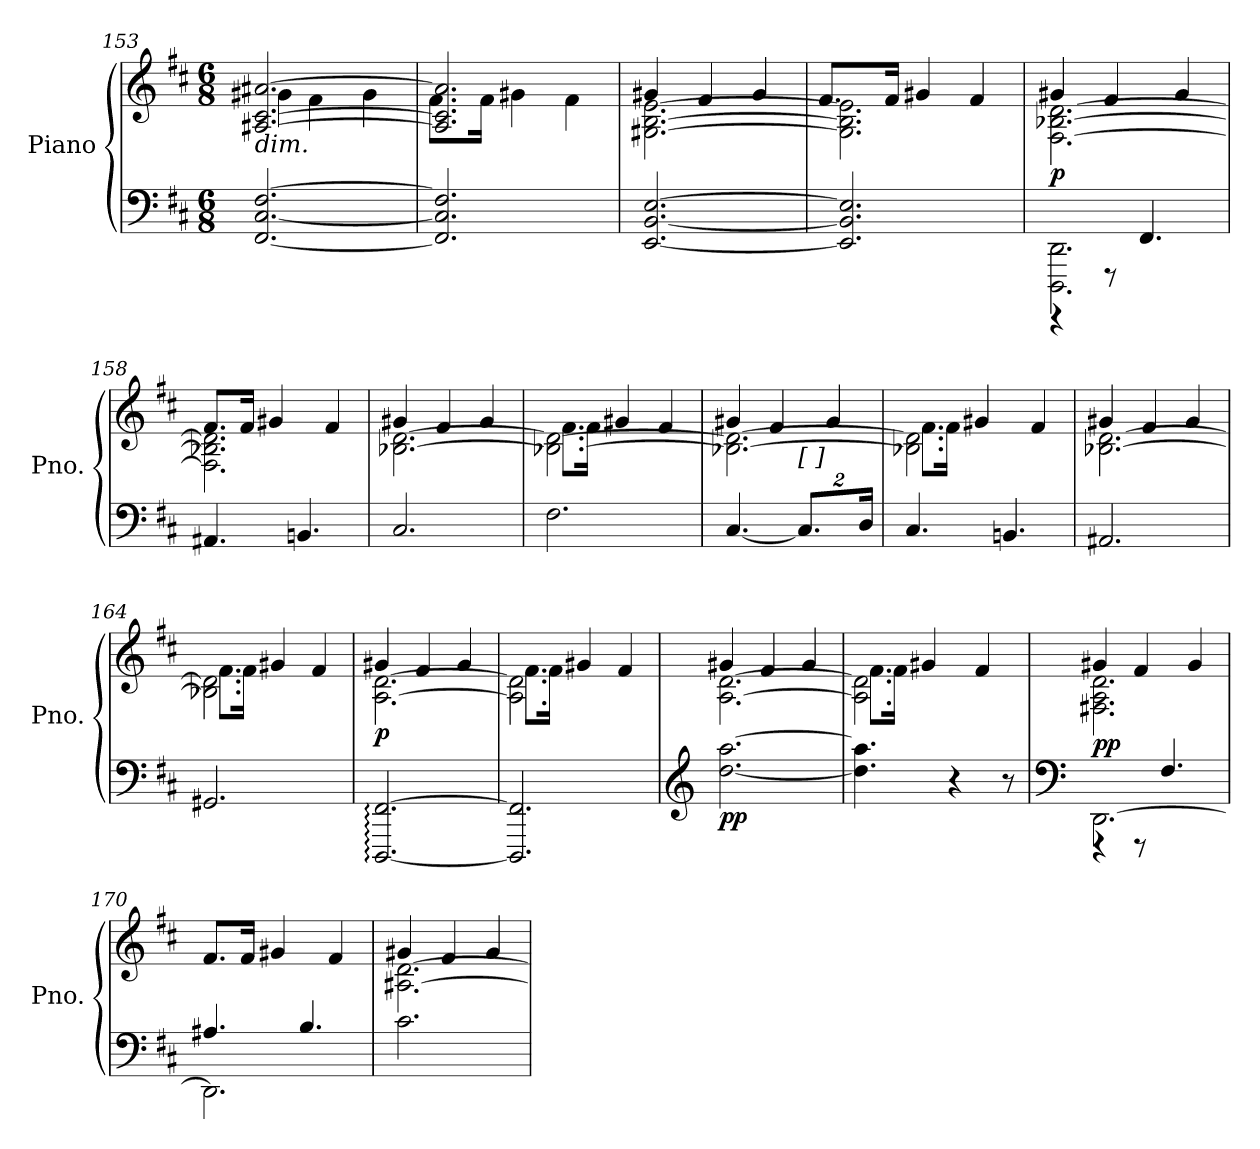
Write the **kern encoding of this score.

**kern	**kern	**dynam
*part1	*part1	*part1
*staff2	*staff1	*staff1/2
*I"Piano	*	*
*I'Pno.	*	*
*clefF4	*clefG2	*
*k[f#c#]	*k[f#c#]	*
*M6/8	*M6/8	*
=153	=153	=153
*	*^	*
!	!LO:TX:b:i:t=dim.	!	!
[2.FF#/ [2.C#/ [2.F#/	[2.A#X/ [2.c#/ [2.a#X/	4g#X\	.
.	.	4f#\	.
.	.	4g#\	.
=154	=154	=154	=154
2.FF#/] 2.C#/] 2.F#/]	2.A#/] 2.c#/] 2.a#/]	8.f#\L	.
.	.	16f#\Jk	.
.	.	4g#X\	.
.	.	4f#\	.
=155	=155	=155	=155
[2.EE/ [2.BB/ [2.E/	[2.G#X\ [2.B\ [2.e\	4g#X/	.
.	.	4f#/	.
.	.	4g#/	.
!!LO:LB:g=z	!!
=156	=156	=156	=156
2.EE/] 2.BB/] 2.E/]	2.G#\] 2.B\] 2.e\]	8.f#/L	.
.	.	16f#/Jk	.
.	.	4g#X/	.
.	.	4f#/	.
=157	=157	=157	=157
*^	*	*	*
!	!	!	!	!LO:DY:b
2.DDD\ 2.DD\	4r	[2.F#\ [2.B-X\ [2.d\	4g#X/	p
.	8r	.	4f#/	.
.	4.FF#/	.	.	.
.	.	.	4g#/	.
*v	*v	*	*	*
=158	=158	=158	=158
4.AA#X/	2.F#\] 2.B-X\] 2.d\]	8.f#/L	.
.	.	16f#/Jk	.
.	.	4g#X/	.
4.BBn/	.	.	.
.	.	4f#/	.
=159	=159	=159	=159
2.C#/	[2.B-X\ [2.d\	4g#X/	.
.	.	4f#/	.
.	.	4g#/	.
=160	=160	=160	=160
2.F#\	2.B-X\_ 2.d\_	8.f#\L	.
.	.	16f#\Jk	.
.	.	4g#X/	.
.	.	4f#/	.
!!LO:PB:g=z	!!
=161	=161	=161	=161
[4.C#/	2.B-X\_ 2.d\_	4g#X/	.
.	.	4f#/	.
*Xbrackettup	*	*	*
!LO:TX:a:t=[   ]	!	!	!
16%3.C#/L]	.	.	.
.	.	4g#/	.
32%3D/Jk	.	.	.
=162	=162	=162	=162
4.C#/	2.B-X\] 2.d\]	8.f#\L	.
.	.	16f#\Jk	.
.	.	4g#X/	.
4.BBn/	.	.	.
.	.	4f#/	.
=163	=163	=163	=163
2.AA#X/	[2.B-X\ [2.d\	4g#X/	.
.	.	4f#/	.
.	.	4g#/	.
=164	=164	=164	=164
2.GG#X/	2.B-X\] 2.d\]	8.f#\L	.
.	.	16f#\Jk	.
.	.	4g#X/	.
.	.	4f#/	.
=165	=165	=165	=165
!	!	!	!LO:DY:b
[2.DDD/: [2.FF#/:	[2.A\ [2.d\	4g#X/	p
.	.	4f#/	.
.	.	4g#/	.
!!LO:LB:g=z	!!
=166	=166	=166	=166
2.DDD/] 2.FF#/]	2.A\] 2.d\]	8.f#\L	.
.	.	16f#\Jk	.
.	.	4g#X/	.
.	.	4f#/	.
=167	=167	=167	=167
*clefG2	*	*	*
!	!	!	!LO:DY:b=2
[2.dd\ [2.aa\	[2.A\ [2.d\	4g#X/	pp
.	.	4f#/	.
.	.	4g#/	.
=168	=168	=168	=168
4.dd\] 4.aa\]	2.A\] 2.d\]	8.f#\L	.
.	.	16f#\Jk	.
.	.	4g#X/	.
4r	.	.	.
.	.	4f#/	.
8r	.	.	.
=169	=169	=169	=169
*clefF4	*	*	*
*^	*	*	*
!	!	!	!	!LO:DY:b
[2.DD\	4r	2.F#X\ 2.A\ 2.d\	4g#X/	pp
.	8r	.	4f#/	.
.	4.F#/	.	.	.
.	.	.	4g#/	.
*	*	*v	*v	*
=170	=170	=170	=170
2.DD\]	4.A#X/	8.f#/L	.
.	.	16f#/Jk	.
.	.	4g#X/	.
.	4.B/	.	.
.	.	4f#/	.
*v	*v	*	*
!!LO:LB:g=z
=171	=171	=171
*	*^	*
2.c#\	[2.A#X\ [2.d\	4g#X/	.
.	.	4f#/	.
.	.	4g#/	.
*	*v	*v	*
=	=	=
*-	*-	*-
